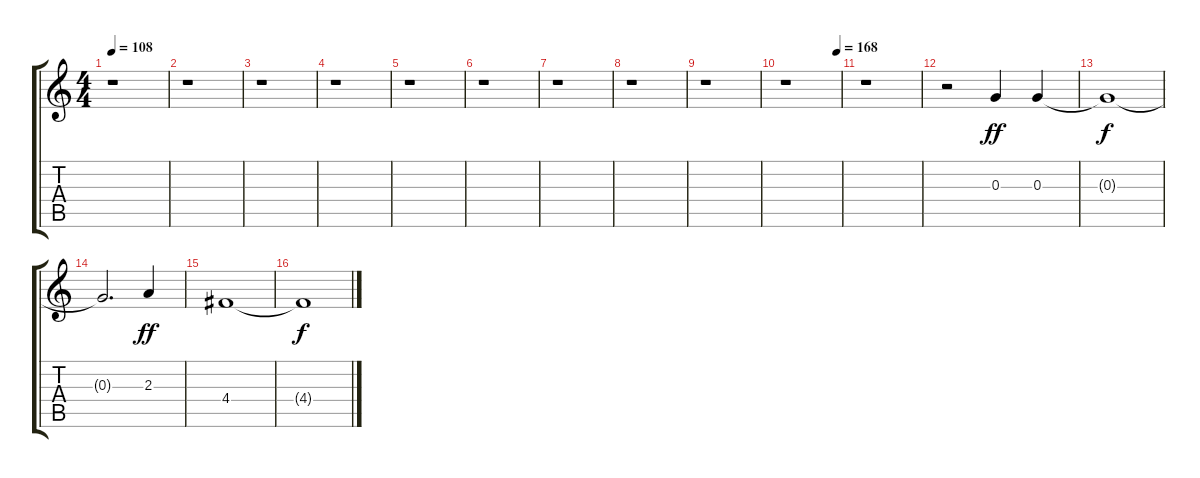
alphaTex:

\track "" {instrument overdrivenguitar}
\staff {score tabs}
\tuning (E4 B3 G3 D3 A2 E2) {hide}
\ts (4 4)
\tempo 108
\clef g2
\ks c
r.1{dy f} |
r.1 |
r.1 |
r.1 |
r.1 |
r.1 |
r.1 |
r.1 |
r.1 |
\tempo (168 0.9375)
r.1 |
r.1 |
r.2 0.3.4{dy ff} 0.3.4 |
0.3{t}.1{dy f} |
0.3{t}.2{d} 2.3.4{dy ff} |
4.4.1 |
4.4{t}.1{dy f}
